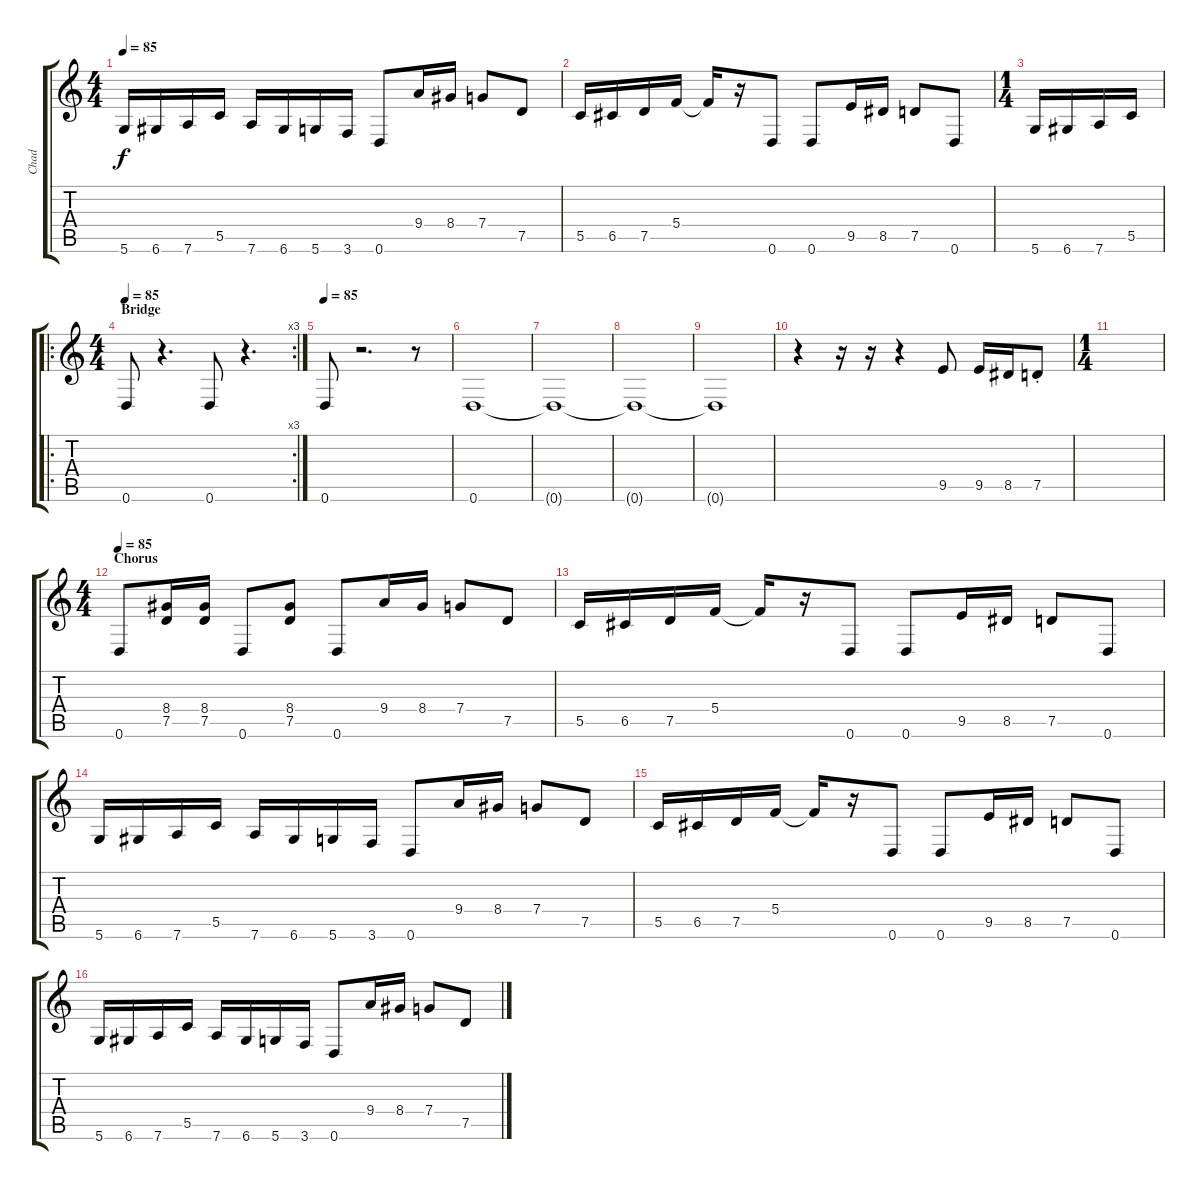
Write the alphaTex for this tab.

\track ("Chad" "Chad") {instrument distortionguitar}
\staff {score tabs}
\tuning (D4 A3 F3 C3 G2 D2) {hide}
\ts (4 4)
\tempo 85
\clef g2
\ks c
5.6.16{dy f} 6.6.16 7.6.16 5.5.16 7.6.16 6.6.16 5.6.16 3.6.16 0.6.8 9.4.16 8.4.16 7.4.8 7.5.8 |
5.5.16 6.5.16 7.5.16 5.4.16 5.4{t}.16 r.16 0.6.8 0.6.8 9.5.16 8.5.16 7.5.8 0.6.8 |
\ts (1 4)
5.6.16 6.6.16 7.6.16 5.5.16 |
\ro
\rc 3
\ts (4 4)
\section ("" "Bridge")
\tempo 80
\tempo 85
0.6.8 r.4{d} 0.6.8 r.4{d} |
\tempo 80
\tempo 85
0.6.8 r.2{d} r.8 |
0.6.1{volume 8} |
0.6{t}.1 |
0.6{t}.1 |
0.6{t}.1 |
r.4 r.16 r.16 r.4 9.5.8{volume 16} 9.5.16 8.5.16 7.5{st}.8 |
\ts (1 4)
|
\ts (4 4)
\section ("" "Chorus")
\tempo 85
0.6.8 (8.4 7.5).16 (8.4 7.5).16 0.6.8 (8.4 7.5).8 0.6.8 9.4.16 8.4.16 7.4.8 7.5.8 |
5.5.16 6.5.16 7.5.16 5.4.16 5.4{t}.16 r.16 0.6.8 0.6.8 9.5.16 8.5.16 7.5.8 0.6.8 |
5.6.16 6.6.16 7.6.16 5.5.16 7.6.16 6.6.16 5.6.16 3.6.16 0.6.8 9.4.16 8.4.16 7.4.8 7.5.8 |
5.5.16 6.5.16 7.5.16 5.4.16 5.4{t}.16 r.16 0.6.8 0.6.8 9.5.16 8.5.16 7.5.8 0.6.8 |
5.6.16 6.6.16 7.6.16 5.5.16 7.6.16 6.6.16 5.6.16 3.6.16 0.6.8 9.4.16 8.4.16 7.4.8 7.5.8
